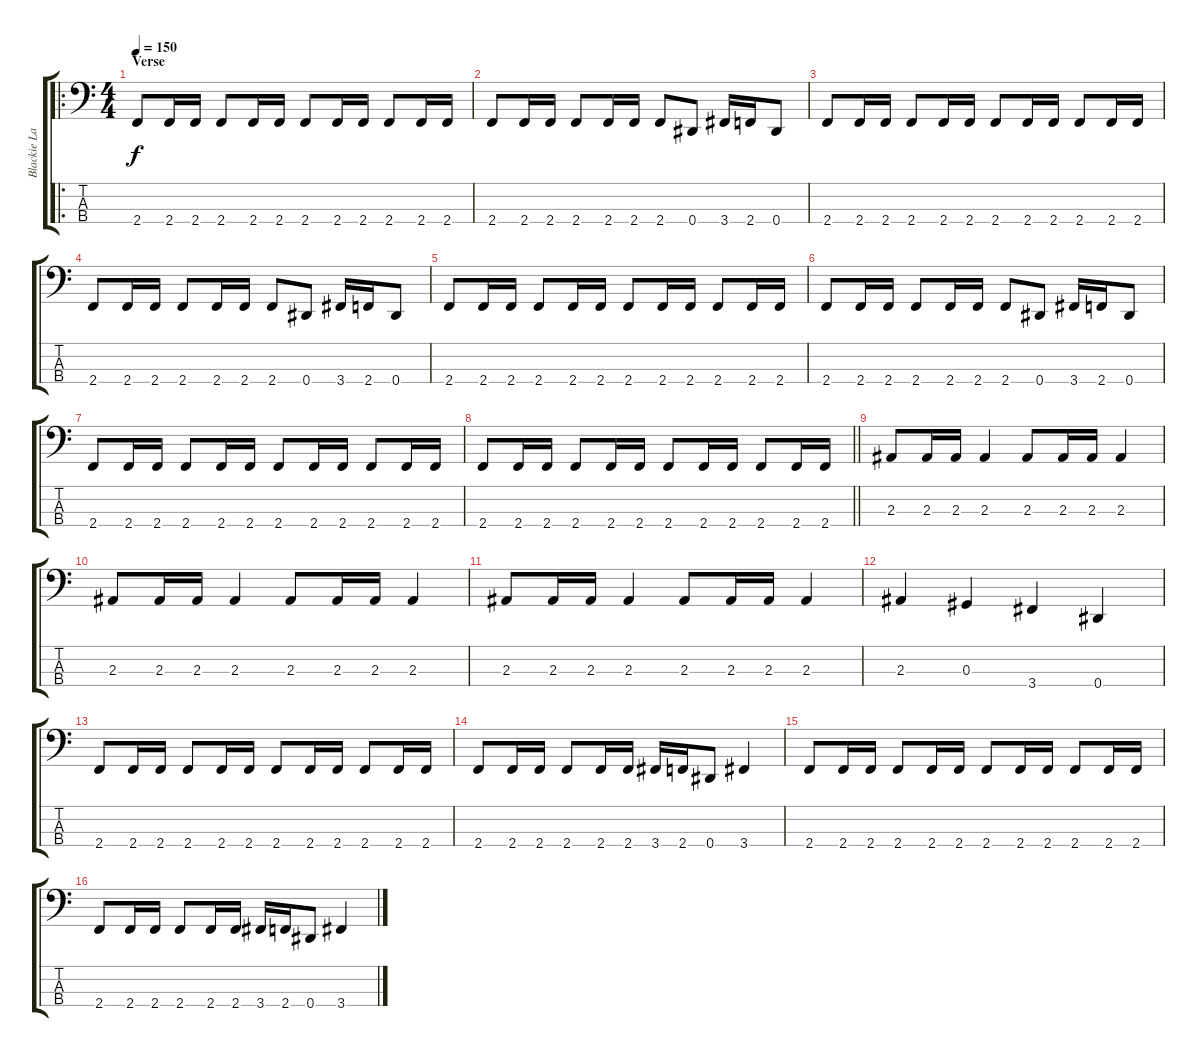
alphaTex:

\track ("Blackie Lawless (bass)" "Blackie La") {instrument electricbasspick}
\staff {score tabs}
\tuning (Gb2 Db2 Ab1 Eb1) {hide}
\ro
\ts (4 4)
\section ("" "Verse")
\tempo 150
\clef f4
\ks c
2.4.8{dy f} 2.4.16 2.4.16 2.4.8 2.4.16 2.4.16 2.4.8 2.4.16 2.4.16 2.4.8 2.4.16 2.4.16 |
2.4.8 2.4.16 2.4.16 2.4.8 2.4.16 2.4.16 2.4.8 0.4.8 3.4.16 2.4.16 0.4.8 |
2.4.8 2.4.16 2.4.16 2.4.8 2.4.16 2.4.16 2.4.8 2.4.16 2.4.16 2.4.8 2.4.16 2.4.16 |
2.4.8 2.4.16 2.4.16 2.4.8 2.4.16 2.4.16 2.4.8 0.4.8 3.4.16 2.4.16 0.4.8 |
2.4.8 2.4.16 2.4.16 2.4.8 2.4.16 2.4.16 2.4.8 2.4.16 2.4.16 2.4.8 2.4.16 2.4.16 |
2.4.8 2.4.16 2.4.16 2.4.8 2.4.16 2.4.16 2.4.8 0.4.8 3.4.16 2.4.16 0.4.8 |
2.4.8 2.4.16 2.4.16 2.4.8 2.4.16 2.4.16 2.4.8 2.4.16 2.4.16 2.4.8 2.4.16 2.4.16 |
\barLineRight lightlight
2.4.8 2.4.16 2.4.16 2.4.8 2.4.16 2.4.16 2.4.8 2.4.16 2.4.16 2.4.8 2.4.16 2.4.16 |
2.3.8 2.3.16 2.3.16 2.3.4 2.3.8 2.3.16 2.3.16 2.3.4 |
2.3.8 2.3.16 2.3.16 2.3.4 2.3.8 2.3.16 2.3.16 2.3.4 |
2.3.8 2.3.16 2.3.16 2.3.4 2.3.8 2.3.16 2.3.16 2.3.4 |
2.3.4 0.3.4 3.4.4 0.4.4 |
2.4.8 2.4.16 2.4.16 2.4.8 2.4.16 2.4.16 2.4.8 2.4.16 2.4.16 2.4.8 2.4.16 2.4.16 |
2.4.8 2.4.16 2.4.16 2.4.8 2.4.16 2.4.16 3.4.16 2.4.16 0.4.8 3.4.4 |
2.4.8 2.4.16 2.4.16 2.4.8 2.4.16 2.4.16 2.4.8 2.4.16 2.4.16 2.4.8 2.4.16 2.4.16 |
2.4.8 2.4.16 2.4.16 2.4.8 2.4.16 2.4.16 3.4.16 2.4.16 0.4.8 3.4.4
